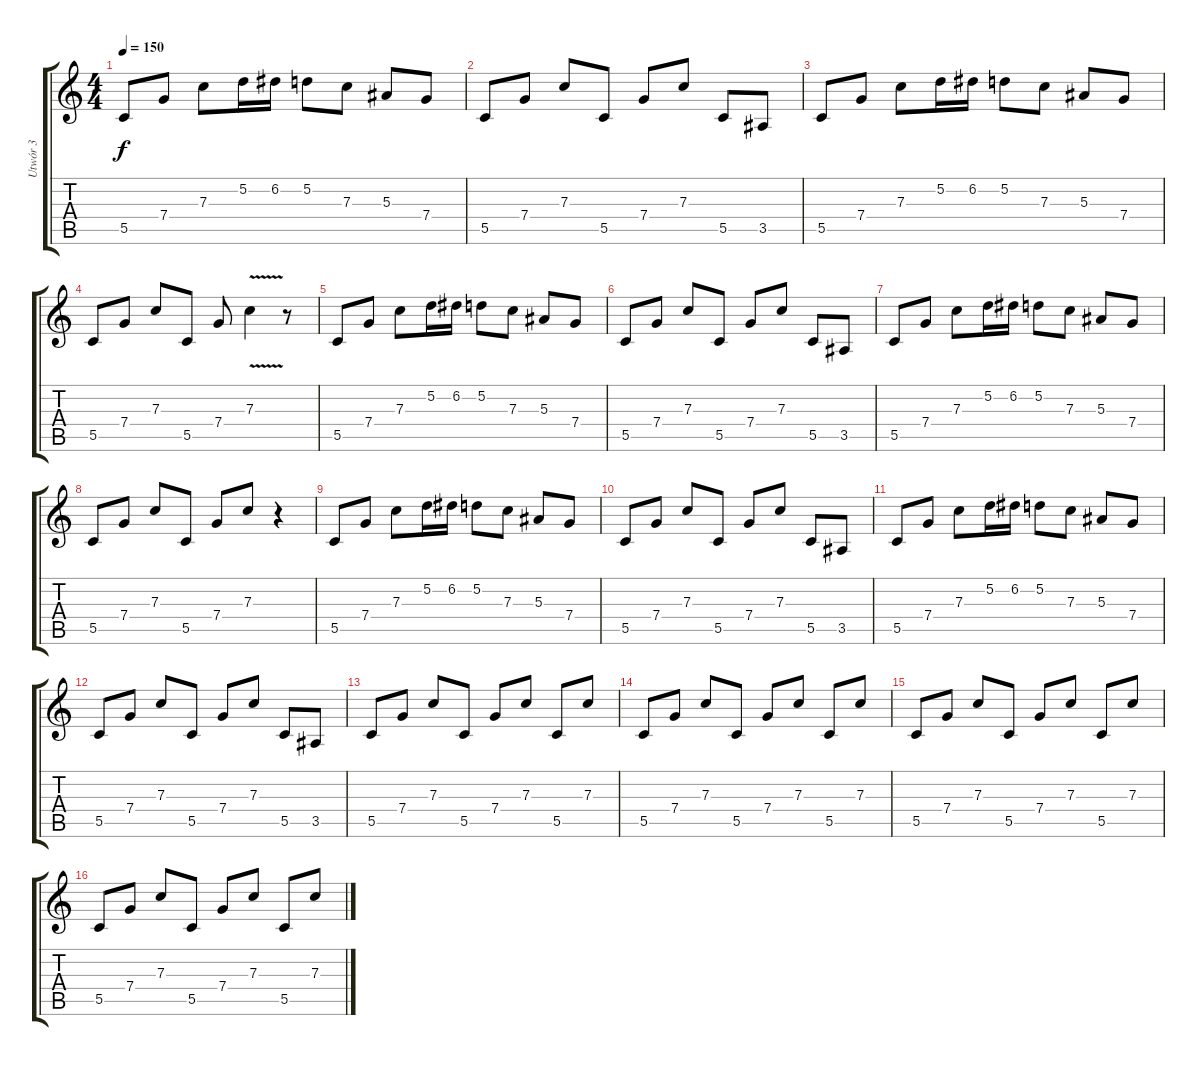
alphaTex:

\track ("Utwór 3" "Utwór 3") {instrument acousticguitarsteel}
\staff {score tabs}
\tuning (D4 A3 F3 C3 G2 C2) {hide}
\ts (4 4)
\tempo 150
\clef g2
\ks c
5.5.8{dy f} 7.4.8 7.3.8 5.2.16 6.2.16 5.2.8 7.3.8 5.3.8 7.4.8 |
5.5.8 7.4.8 7.3.8 5.5.8 7.4.8 7.3.8 5.5.8 3.5.8 |
5.5.8 7.4.8 7.3.8 5.2.16 6.2.16 5.2.8 7.3.8 5.3.8 7.4.8 |
5.5.8 7.4.8 7.3.8 5.5.8 7.4.8 7.3{v}.4 r.8 |
5.5.8 7.4.8 7.3.8 5.2.16 6.2.16 5.2.8 7.3.8 5.3.8 7.4.8 |
5.5.8 7.4.8 7.3.8 5.5.8 7.4.8 7.3.8 5.5.8 3.5.8 |
5.5.8 7.4.8 7.3.8 5.2.16 6.2.16 5.2.8 7.3.8 5.3.8 7.4.8 |
5.5.8 7.4.8 7.3.8 5.5.8 7.4.8 7.3.8 r.4 |
5.5.8 7.4.8 7.3.8 5.2.16 6.2.16 5.2.8 7.3.8 5.3.8 7.4.8 |
5.5.8 7.4.8 7.3.8 5.5.8 7.4.8 7.3.8 5.5.8 3.5.8 |
5.5.8 7.4.8 7.3.8 5.2.16 6.2.16 5.2.8 7.3.8 5.3.8 7.4.8 |
5.5.8 7.4.8 7.3.8 5.5.8 7.4.8 7.3.8 5.5.8 3.5.8 |
5.5.8 7.4.8 7.3.8 5.5.8 7.4.8 7.3.8 5.5.8 7.3.8 |
5.5.8 7.4.8 7.3.8 5.5.8 7.4.8 7.3.8 5.5.8 7.3.8 |
5.5.8 7.4.8 7.3.8 5.5.8 7.4.8 7.3.8 5.5.8 7.3.8 |
5.5.8 7.4.8 7.3.8 5.5.8 7.4.8 7.3.8 5.5.8 7.3.8
